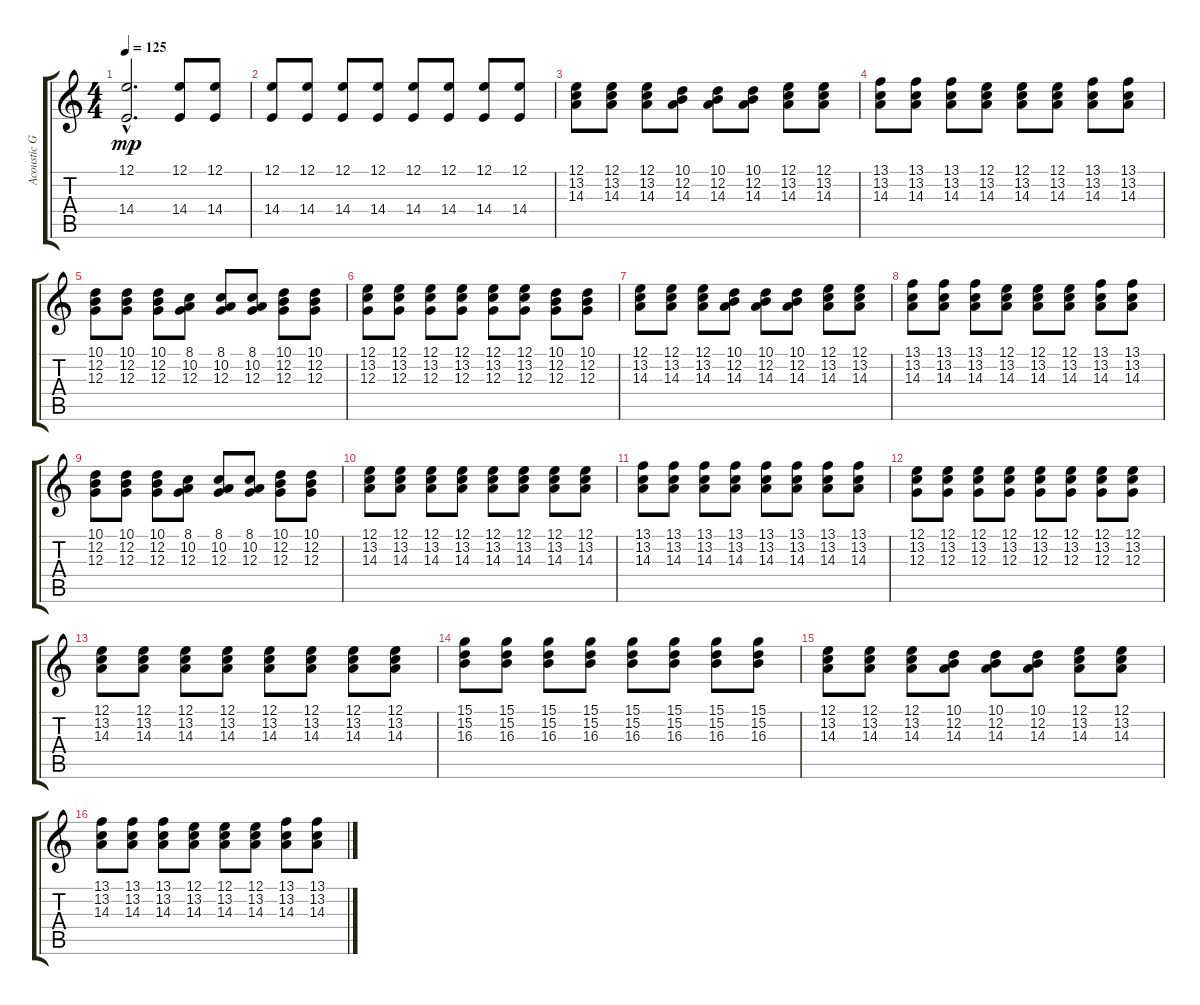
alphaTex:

\track ("Acoustic Grand Piano" "Acoustic G") {instrument acousticgrandpiano}
\staff {score tabs}
\tuning (E4 B3 G3 D3 A2 E2) {hide}
\ts (4 4)
\tempo 125
\clef g2
\ks c
(12.1{hac} 14.4{hac}).2{d dy mp} (12.1 14.4).8 (12.1 14.4).8 |
(12.1 14.4).8 (12.1 14.4).8 (12.1 14.4).8 (12.1 14.4).8 (12.1 14.4).8 (12.1 14.4).8 (12.1 14.4).8 (12.1 14.4).8 |
(12.1 13.2 14.3).8 (12.1 13.2 14.3).8 (12.1 13.2 14.3).8 (10.1 12.2 14.3).8 (10.1 12.2 14.3).8 (10.1 12.2 14.3).8 (12.1 13.2 14.3).8 (12.1 13.2 14.3).8 |
(13.1 13.2 14.3).8 (13.1 13.2 14.3).8 (13.1 13.2 14.3).8 (12.1 13.2 14.3).8 (12.1 13.2 14.3).8 (12.1 13.2 14.3).8 (13.1 13.2 14.3).8 (13.1 13.2 14.3).8 |
(10.1 12.2 12.3).8 (10.1 12.2 12.3).8 (10.1 12.2 12.3).8 (8.1 10.2 12.3).8 (8.1 10.2 12.3).8 (8.1 10.2 12.3).8 (10.1 12.2 12.3).8 (10.1 12.2 12.3).8 |
(12.1 13.2 12.3).8 (12.1 13.2 12.3).8 (12.1 13.2 12.3).8 (12.1 13.2 12.3).8 (12.1 13.2 12.3).8 (12.1 13.2 12.3).8 (10.1 12.2 12.3).8 (10.1 12.2 12.3).8 |
(12.1 13.2 14.3).8 (12.1 13.2 14.3).8 (12.1 13.2 14.3).8 (10.1 12.2 14.3).8 (10.1 12.2 14.3).8 (10.1 12.2 14.3).8 (12.1 13.2 14.3).8 (12.1 13.2 14.3).8 |
(13.1 13.2 14.3).8 (13.1 13.2 14.3).8 (13.1 13.2 14.3).8 (12.1 13.2 14.3).8 (12.1 13.2 14.3).8 (12.1 13.2 14.3).8 (13.1 13.2 14.3).8 (13.1 13.2 14.3).8 |
(10.1 12.2 12.3).8 (10.1 12.2 12.3).8 (10.1 12.2 12.3).8 (8.1 10.2 12.3).8 (8.1 10.2 12.3).8 (8.1 10.2 12.3).8 (10.1 12.2 12.3).8 (10.1 12.2 12.3).8 |
(12.1 13.2 14.3).8 (12.1 13.2 14.3).8 (12.1 13.2 14.3).8 (12.1 13.2 14.3).8 (12.1 13.2 14.3).8 (12.1 13.2 14.3).8 (12.1 13.2 14.3).8 (12.1 13.2 14.3).8 |
(13.1 13.2 14.3).8 (13.1 13.2 14.3).8 (13.1 13.2 14.3).8 (13.1 13.2 14.3).8 (13.1 13.2 14.3).8 (13.1 13.2 14.3).8 (13.1 13.2 14.3).8 (13.1 13.2 14.3).8 |
(12.1 13.2 12.3).8 (12.1 13.2 12.3).8 (12.1 13.2 12.3).8 (12.1 13.2 12.3).8 (12.1 13.2 12.3).8 (12.1 13.2 12.3).8 (12.1 13.2 12.3).8 (12.1 13.2 12.3).8 |
(12.1 13.2 14.3).8 (12.1 13.2 14.3).8 (12.1 13.2 14.3).8 (12.1 13.2 14.3).8 (12.1 13.2 14.3).8 (12.1 13.2 14.3).8 (12.1 13.2 14.3).8 (12.1 13.2 14.3).8 |
(15.1 15.2 16.3).8 (15.1 15.2 16.3).8 (15.1 15.2 16.3).8 (15.1 15.2 16.3).8 (15.1 15.2 16.3).8 (15.1 15.2 16.3).8 (15.1 15.2 16.3).8 (15.1 15.2 16.3).8 |
(12.1 13.2 14.3).8 (12.1 13.2 14.3).8 (12.1 13.2 14.3).8 (10.1 12.2 14.3).8 (10.1 12.2 14.3).8 (10.1 12.2 14.3).8 (12.1 13.2 14.3).8 (12.1 13.2 14.3).8 |
(13.1 13.2 14.3).8 (13.1 13.2 14.3).8 (13.1 13.2 14.3).8 (12.1 13.2 14.3).8 (12.1 13.2 14.3).8 (12.1 13.2 14.3).8 (13.1 13.2 14.3).8 (13.1 13.2 14.3).8
